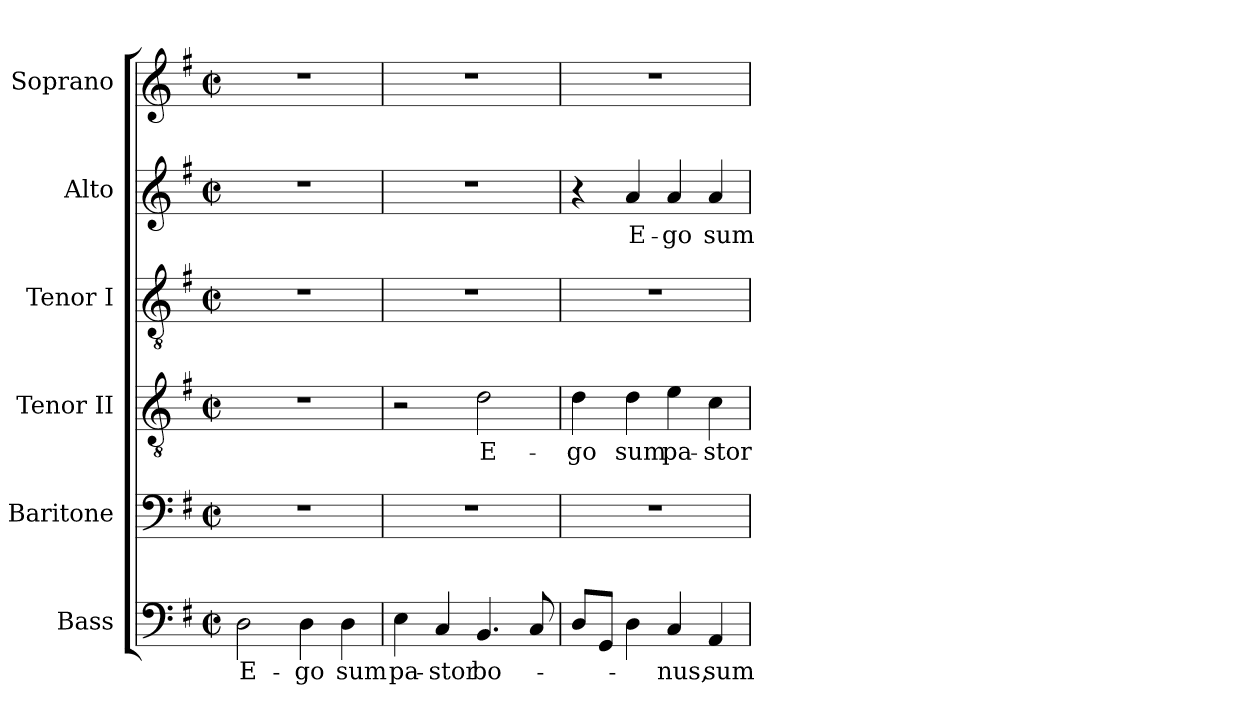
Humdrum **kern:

**kern	**text	**kern	**kern	**text	**kern	**kern	**text	**kern
*part6	*part6	*part5	*part4	*part4	*part3	*part2	*part2	*part1
*staff6	*staff6	*staff5	*staff4	*staff4	*staff3	*staff2	*staff2	*staff1
*I"Bass	*	*I"Baritone	*I"Tenor II	*	*I"Tenor I	*I"Alto	*	*I"Soprano
*I'B.	*	*I'B.	*I'T.	*	*I'T.	*I'A.	*	*I'S.
!!LO:PB:g=z
*clefF4	*	*clefF4	*clefGv2	*	*clefGv2	*clefG2	*	*clefG2
*	*	*	*ITrd7c12	*	*ITrd7c12	*	*	*
*k[f#]	*	*k[f#]	*k[f#]	*	*k[f#]	*k[f#]	*	*k[f#]
*G:	*	*G:	*G:	*	*G:	*G:	*	*G:
*M2/2	*	*M2/2	*M2/2	*	*M2/2	*M2/2	*	*M2/2
*met(c|)	*	*met(c|)	*met(c|)	*	*met(c|)	*met(c|)	*	*met(c|)
=1	=1	=1	=1	=1	=1	=1	=1	=1
!	!LO:LY:b:color=#000000	!	!	!	!	!	!	!
2Di\	E-	1r	1r	.	1r	1r	.	1r
!	!LO:LY:b:color=#000000	!	!	!	!	!	!	!
4Di\	-go	.	.	.	.	.	.	.
!	!LO:LY:b:color=#000000	!	!	!	!	!	!	!
4Di\	sum	.	.	.	.	.	.	.
=2	=2	=2	=2	=2	=2	=2	=2	=2
!	!LO:LY:b:color=#000000	!	!	!	!	!	!	!
4Ei\	pa-	1r	2r	.	1r	1r	.	1r
!	!LO:LY:b:color=#000000	!	!	!	!	!	!	!
4Ci/	-stor	.	.	.	.	.	.	.
!	!LO:LY:b:color=#000000	!	!	!	!	!	!	!
!	!	!	!	!LO:LY:b:color=#000000	!	!	!	!
4.BBi/	bo-	.	2Di\	E-	.	.	.	.
8Ci/	.	.	.	.	.	.	.	.
=3	=3	=3	=3	=3	=3	=3	=3	=3
!	!	!	!	!LO:LY:b:color=#000000	!	!	!	!
8Di/L	.	1r	4Di\	-go	1r	4r	.	1r
8GGi/J	.	.	.	.	.	.	.	.
!	!	!	!	!LO:LY:b:color=#000000	!	!	!	!
!	!	!	!	!	!	!	!LO:LY:b:color=#000000	!
4Di\	.	.	4Di\	sum	.	4ai/	E-	.
!	!LO:LY:b:color=#000000	!	!	!	!	!	!	!
!	!	!	!	!LO:LY:b:color=#000000	!	!	!	!
!	!	!	!	!	!	!	!LO:LY:b:color=#000000	!
4Ci/	-nus,	.	4Ei\	pa-	.	4ai/	-go	.
!	!LO:LY:b:color=#000000	!	!	!	!	!	!	!
!	!	!	!	!LO:LY:b:color=#000000	!	!	!	!
!	!	!	!	!	!	!	!LO:LY:b:color=#000000	!
4AAi/	sum	.	4Ci\	-stor	.	4ai/	sum	.
=	=	=	=	=	=	=	=	=
*-	*-	*-	*-	*-	*-	*-	*-	*-
